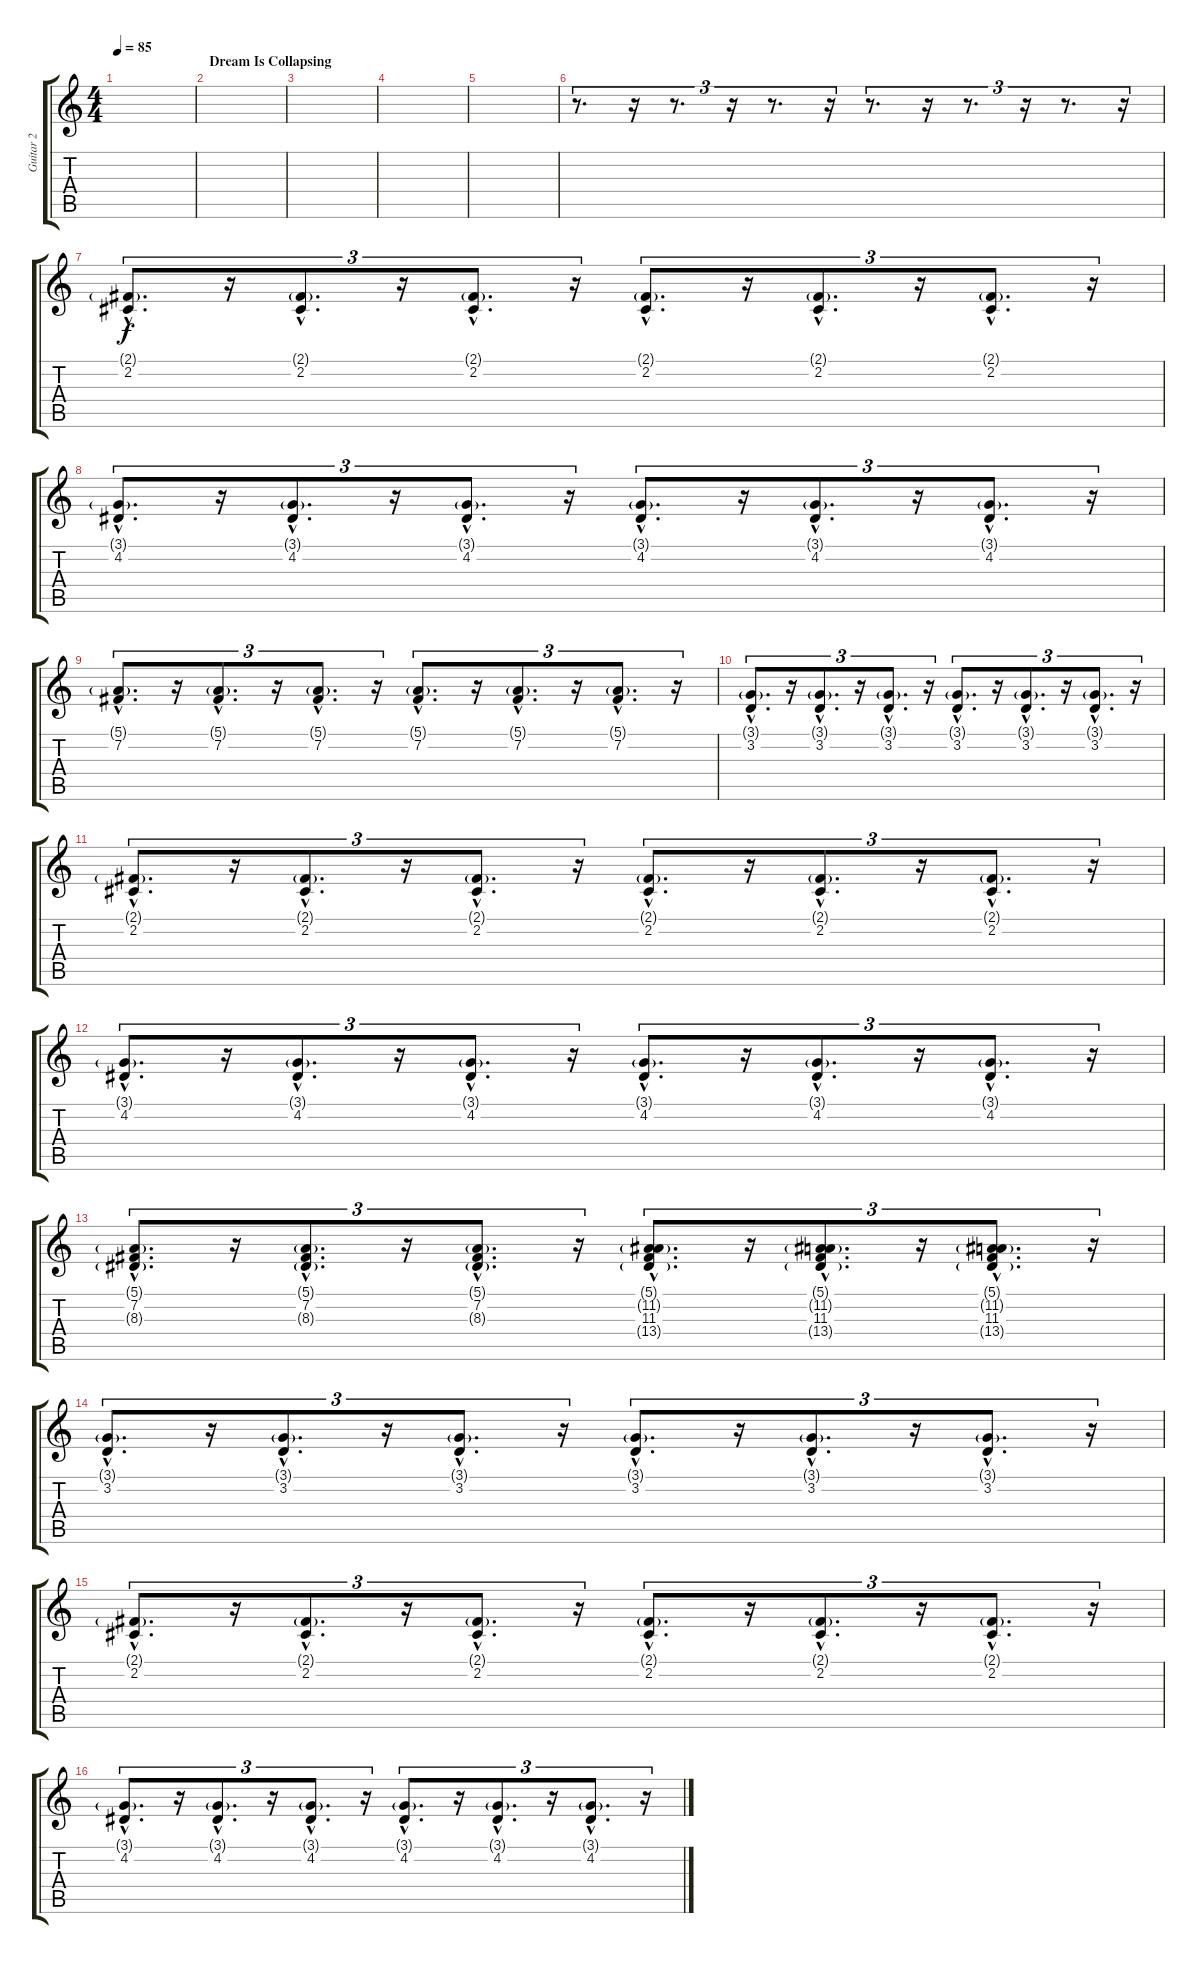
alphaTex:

\track ("Guitar 2 " "Guitar 2 ") {instrument stringensemble1}
\staff {score tabs}
\tuning (E4 B3 G3 D3 A2 E2) {hide}
\ts (4 4)
\tempo 85
\clef g2
\ks c
|
\section ("" "Dream Is Collapsing")
|
|
|
|
r.8{d tu (3 2)} r.16{tu (3 2)} r.8{d tu (3 2)} r.16{tu (3 2)} r.8{d tu (3 2)} r.16{tu (3 2)} r.8{d tu (3 2)} r.16{tu (3 2)} r.8{d tu (3 2)} r.16{tu (3 2)} r.8{d tu (3 2)} r.16{tu (3 2)} |
(2.1{g hac} 2.2{hac}).8{d tu (3 2)} r.16{tu (3 2)} (2.1{g hac} 2.2{hac}).8{d tu (3 2)} r.16{tu (3 2)} (2.1{g hac} 2.2{hac}).8{d tu (3 2)} r.16{tu (3 2)} (2.1{g hac} 2.2{hac}).8{d tu (3 2)} r.16{tu (3 2)} (2.1{g hac} 2.2{hac}).8{d tu (3 2)} r.16{tu (3 2)} (2.1{g hac} 2.2{hac}).8{d tu (3 2)} r.16{tu (3 2)} |
(3.1{g hac} 4.2{hac}).8{d tu (3 2)} r.16{tu (3 2)} (3.1{g hac} 4.2{hac}).8{d tu (3 2)} r.16{tu (3 2)} (3.1{g hac} 4.2{hac}).8{d tu (3 2)} r.16{tu (3 2)} (3.1{g hac} 4.2{hac}).8{d tu (3 2)} r.16{tu (3 2)} (3.1{g hac} 4.2{hac}).8{d tu (3 2)} r.16{tu (3 2)} (3.1{g hac} 4.2{hac}).8{d tu (3 2)} r.16{tu (3 2)} |
(5.1{g hac} 7.2{hac}).8{d tu (3 2)} r.16{tu (3 2)} (5.1{g hac} 7.2{hac}).8{d tu (3 2)} r.16{tu (3 2)} (5.1{g hac} 7.2{hac}).8{d tu (3 2)} r.16{tu (3 2)} (5.1{g hac} 7.2{hac}).8{d tu (3 2)} r.16{tu (3 2)} (5.1{g hac} 7.2{hac}).8{d tu (3 2)} r.16{tu (3 2)} (5.1{g hac} 7.2{hac}).8{d tu (3 2)} r.16{tu (3 2)} |
(3.1{g hac} 3.2{hac}).8{d tu (3 2)} r.16{tu (3 2)} (3.1{g hac} 3.2{hac}).8{d tu (3 2)} r.16{tu (3 2)} (3.1{g hac} 3.2{hac}).8{d tu (3 2)} r.16{tu (3 2)} (3.1{g hac} 3.2{hac}).8{d tu (3 2)} r.16{tu (3 2)} (3.1{g hac} 3.2{hac}).8{d tu (3 2)} r.16{tu (3 2)} (3.1{g hac} 3.2{hac}).8{d tu (3 2)} r.16{tu (3 2)} |
(2.1{g hac} 2.2{hac}).8{d tu (3 2)} r.16{tu (3 2)} (2.1{g hac} 2.2{hac}).8{d tu (3 2)} r.16{tu (3 2)} (2.1{g hac} 2.2{hac}).8{d tu (3 2)} r.16{tu (3 2)} (2.1{g hac} 2.2{hac}).8{d tu (3 2)} r.16{tu (3 2)} (2.1{g hac} 2.2{hac}).8{d tu (3 2)} r.16{tu (3 2)} (2.1{g hac} 2.2{hac}).8{d tu (3 2)} r.16{tu (3 2)} |
(3.1{g hac} 4.2{hac}).8{d tu (3 2)} r.16{tu (3 2)} (3.1{g hac} 4.2{hac}).8{d tu (3 2)} r.16{tu (3 2)} (3.1{g hac} 4.2{hac}).8{d tu (3 2)} r.16{tu (3 2)} (3.1{g hac} 4.2{hac}).8{d tu (3 2)} r.16{tu (3 2)} (3.1{g hac} 4.2{hac}).8{d tu (3 2)} r.16{tu (3 2)} (3.1{g hac} 4.2{hac}).8{d tu (3 2)} r.16{tu (3 2)} |
(5.1{g hac} 7.2{hac} 8.3{g hac}).8{d tu (3 2)} r.16{tu (3 2)} (5.1{g hac} 7.2{hac} 8.3{g hac}).8{d tu (3 2)} r.16{tu (3 2)} (5.1{g hac} 7.2{hac} 8.3{g hac}).8{d tu (3 2)} r.16{tu (3 2)} (5.1{g hac} 11.2{g hac} 11.3{hac} 13.4{g hac}).8{d tu (3 2)} r.16{tu (3 2)} (5.1{g hac} 11.2{g hac} 11.3{hac} 13.4{g hac}).8{d tu (3 2)} r.16{tu (3 2)} (5.1{g hac} 11.2{g hac} 11.3{hac} 13.4{g hac}).8{d tu (3 2)} r.16{tu (3 2)} |
(3.1{g hac} 3.2{hac}).8{d tu (3 2)} r.16{tu (3 2)} (3.1{g hac} 3.2{hac}).8{d tu (3 2)} r.16{tu (3 2)} (3.1{g hac} 3.2{hac}).8{d tu (3 2)} r.16{tu (3 2)} (3.1{g hac} 3.2{hac}).8{d tu (3 2)} r.16{tu (3 2)} (3.1{g hac} 3.2{hac}).8{d tu (3 2)} r.16{tu (3 2)} (3.1{g hac} 3.2{hac}).8{d tu (3 2)} r.16{tu (3 2)} |
(2.1{g hac} 2.2{hac}).8{d tu (3 2)} r.16{tu (3 2)} (2.1{g hac} 2.2{hac}).8{d tu (3 2)} r.16{tu (3 2)} (2.1{g hac} 2.2{hac}).8{d tu (3 2)} r.16{tu (3 2)} (2.1{g hac} 2.2{hac}).8{d tu (3 2)} r.16{tu (3 2)} (2.1{g hac} 2.2{hac}).8{d tu (3 2)} r.16{tu (3 2)} (2.1{g hac} 2.2{hac}).8{d tu (3 2)} r.16{tu (3 2)} |
(3.1{g hac} 4.2{hac}).8{d tu (3 2)} r.16{tu (3 2)} (3.1{g hac} 4.2{hac}).8{d tu (3 2)} r.16{tu (3 2)} (3.1{g hac} 4.2{hac}).8{d tu (3 2)} r.16{tu (3 2)} (3.1{g hac} 4.2{hac}).8{d tu (3 2)} r.16{tu (3 2)} (3.1{g hac} 4.2{hac}).8{d tu (3 2)} r.16{tu (3 2)} (3.1{g hac} 4.2{hac}).8{d tu (3 2)} r.16{tu (3 2)}
